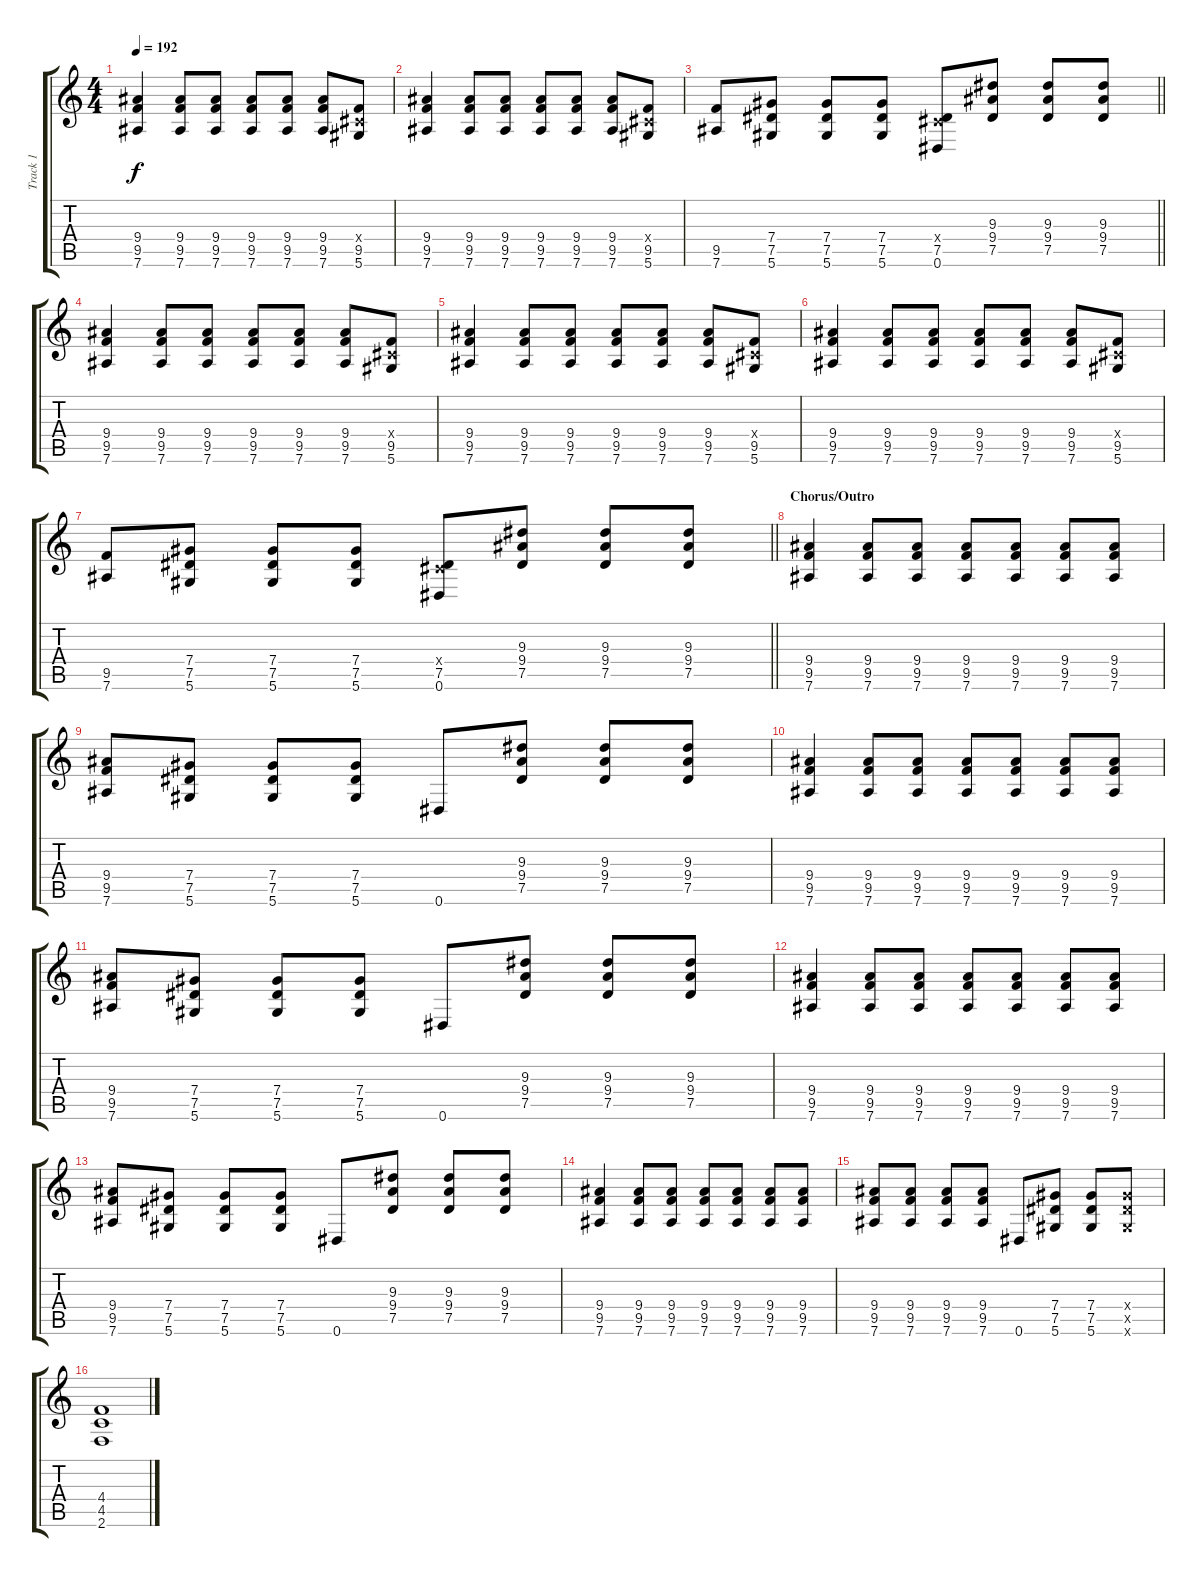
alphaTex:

\track ("Track 1" "Track 1") {instrument distortionguitar}
\staff {score tabs}
\tuning (Eb4 Bb3 Gb3 Db3 Ab2 Eb2) {hide}
\ts (4 4)
\tempo 192
\clef g2
\ks c
(9.4 9.5 7.6).4{dy f} (9.4 9.5 7.6).8 (9.4 9.5 7.6).8 (9.4 9.5 7.6).8 (9.4 9.5 7.6).8 (9.4 9.5 7.6).8 (0.4{x} 9.5 5.6).8 |
(9.4 9.5 7.6).4 (9.4 9.5 7.6).8 (9.4 9.5 7.6).8 (9.4 9.5 7.6).8 (9.4 9.5 7.6).8 (9.4 9.5 7.6).8 (0.4{x} 9.5 5.6).8 |
\barLineRight lightlight
(9.5 7.6).8 (7.4 7.5 5.6).8 (7.4 7.5 5.6).8 (7.4 7.5 5.6).8 (0.4{x} 7.5 0.6).8 (9.3 9.4 7.5).8 (9.3 9.4 7.5).8 (9.3 9.4 7.5).8 |
(9.4 9.5 7.6).4 (9.4 9.5 7.6).8 (9.4 9.5 7.6).8 (9.4 9.5 7.6).8 (9.4 9.5 7.6).8 (9.4 9.5 7.6).8 (0.4{x} 9.5 5.6).8 |
(9.4 9.5 7.6).4 (9.4 9.5 7.6).8 (9.4 9.5 7.6).8 (9.4 9.5 7.6).8 (9.4 9.5 7.6).8 (9.4 9.5 7.6).8 (0.4{x} 9.5 5.6).8 |
(9.4 9.5 7.6).4 (9.4 9.5 7.6).8 (9.4 9.5 7.6).8 (9.4 9.5 7.6).8 (9.4 9.5 7.6).8 (9.4 9.5 7.6).8 (0.4{x} 9.5 5.6).8 |
\barLineRight lightlight
(9.5 7.6).8 (7.4 7.5 5.6).8 (7.4 7.5 5.6).8 (7.4 7.5 5.6).8 (0.4{x} 7.5 0.6).8 (9.3 9.4 7.5).8 (9.3 9.4 7.5).8 (9.3 9.4 7.5).8 |
\section ("" "Chorus/Outro")
(9.4 9.5 7.6).4 (9.4 9.5 7.6).8 (9.4 9.5 7.6).8 (9.4 9.5 7.6).8 (9.4 9.5 7.6).8 (9.4 9.5 7.6).8 (9.4 9.5 7.6).8 |
(9.4 9.5 7.6).8 (7.4 7.5 5.6).8 (7.4 7.5 5.6).8 (7.4 7.5 5.6).8 0.6.8 (9.3 9.4 7.5).8 (9.3 9.4 7.5).8 (9.3 9.4 7.5).8 |
(9.4 9.5 7.6).4 (9.4 9.5 7.6).8 (9.4 9.5 7.6).8 (9.4 9.5 7.6).8 (9.4 9.5 7.6).8 (9.4 9.5 7.6).8 (9.4 9.5 7.6).8 |
(9.4 9.5 7.6).8 (7.4 7.5 5.6).8 (7.4 7.5 5.6).8 (7.4 7.5 5.6).8 0.6.8 (9.3 9.4 7.5).8 (9.3 9.4 7.5).8 (9.3 9.4 7.5).8 |
(9.4 9.5 7.6).4 (9.4 9.5 7.6).8 (9.4 9.5 7.6).8 (9.4 9.5 7.6).8 (9.4 9.5 7.6).8 (9.4 9.5 7.6).8 (9.4 9.5 7.6).8 |
(9.4 9.5 7.6).8 (7.4 7.5 5.6).8 (7.4 7.5 5.6).8 (7.4 7.5 5.6).8 0.6.8 (9.3 9.4 7.5).8 (9.3 9.4 7.5).8 (9.3 9.4 7.5).8 |
(9.4 9.5 7.6).4 (9.4 9.5 7.6).8 (9.4 9.5 7.6).8 (9.4 9.5 7.6).8 (9.4 9.5 7.6).8 (9.4 9.5 7.6).8 (9.4 9.5 7.6).8 |
(9.4 9.5 7.6).8 (9.4 9.5 7.6).8 (9.4 9.5 7.6).8 (9.4 9.5 7.6).8 0.6.8 (7.4 7.5 5.6).8 (7.4 7.5 5.6).8 (7.4{x} 7.5{x} 5.6{x}).8 |
(4.4 4.5 2.6).1
